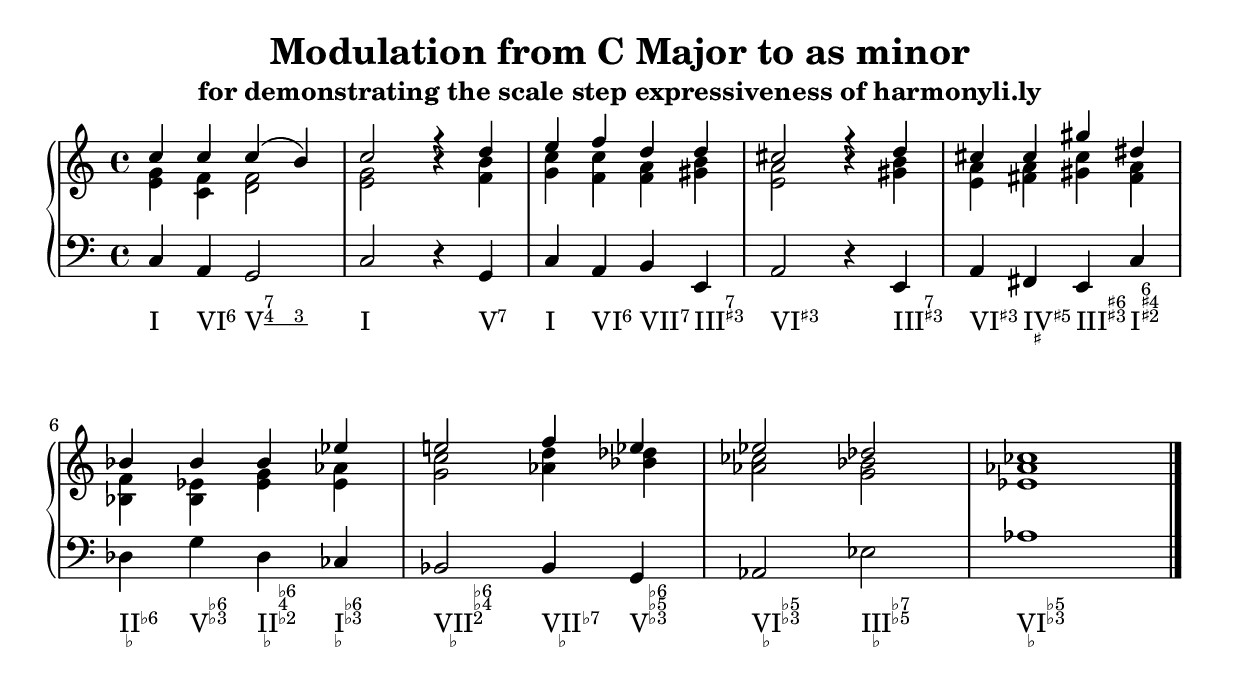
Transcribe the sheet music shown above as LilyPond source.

% modulation.ly :- for demonstrating the scale step theory used by harmonyli.ly 
% Copyright (c) 2019 Karsten Reincke, 
%

% This file is distributed under the terms of the MIT license:
% --------------------------------------
% Copyright 2019 Karsten Reincke (Frankfurt)

% Permission is hereby granted, free of charge, to any person obtaining a copy 
% of this software and associated documentation files (the "Software"), to deal 
% in the Software without restriction, including without limitation the rights 
% to use, copy, modify, merge, publish, distribute, sublicense, and/or sell 
% copies of the Software, and to permit persons to whom the Software is 
% furnished to do so, subject to the following conditions:

% The above copyright notice and this permission notice shall be included in all 
% copies or substantial portions of the Software.

% THE SOFTWARE IS PROVIDED "AS IS", WITHOUT WARRANTY OF ANY KIND, EXPRESS OR 
% IMPLIED, INCLUDING BUT NOT LIMITED TO THE WARRANTIES OF MERCHANTABILITY, 
% FITNESS FOR A PARTICULAR PURPOSE AND NONINFRINGEMENT. IN NO EVENT SHALL THE 
% AUTHORS OR COPYRIGHT HOLDERS BE LIABLE FOR ANY CLAIM, DAMAGES OR OTHER 
% LIABILITY, WHETHER IN AN ACTION OF CONTRACT, TORT OR OTHERWISE, ARISING 
% FROM, OUT OF OR IN CONNECTION WITH THE SOFTWARE OR THE USE OR OTHER DEALINGS 
% IN THE SOFTWARE.

\version "2.18.2"

% harmonyli.ly :- a library for inserting Functional Harmony Analysis Symbols 
% into musical scores encoded in and created by LilyPOnd
%
% Copyright (c) 2019 Karsten Reincke, Frankfurt, Hans Blum
%
% This file is distributed either under the terms of the MIT license or under 
% the terms of the GPLv3 license. Feel free to choose the distribution method 
% you prefer by deleting the unsuitable licensing statement (Don't delete both): 
%
% (a) If you want to use it under the terms of the MIT license erase the 
%     following GPLv3 licensing statement:
% (b) If you want to use harmonyli.ly under the terms of the GPLv2 license
%      erase the following MIT license text
%
% GPLv3-Licensing Statement
% -------------------------

% This program is free software: you can redistribute it and/or modify
% it under the terms of the GNU General Public License as published by
% the Free Software Foundation, either version 3 of the License, or
% (at your option) any later version.

% This program is distributed in the hope that it will be useful,
% but WITHOUT ANY WARRANTY; without even the implied warranty of
% MERCHANTABILITY or FITNESS FOR A PARTICULAR PURPOSE.  See the
% GNU General Public License for more details.

% You should have received a copy of the GNU General Public License
% along with this program.  If not, see <https://www.gnu.org/licenses/>.

% MIT-License and Licensing Statement
% --------------------------------------
% Copyright 2019 Karsten Reincke, Frankfurt

% Permission is hereby granted, free of charge, to any person 
% obtaining a copy of this software and associated documentation 
% files (the "Software"), to deal in the Software without 
% restriction, including without limitation the rights to use, 
% copy, modify, merge, publish, distribute, sublicense, and/or sell 
% copies of the Software, and to permit persons to whom the 
% Software is furnished to do so, subject to the following conditions:

% The above copyright notice and this permission notice shall be 
% included in all copies or substantial portions of the Software.

% THE SOFTWARE IS PROVIDED "AS IS", WITHOUT WARRANTY OF ANY KIND, 
% EXPRESS OR IMPLIED, INCLUDING BUT NOT LIMITED TO THE WARRANTIES 
% OF MERCHANTABILITY, FITNESS FOR A PARTICULAR PURPOSE AND 
% NONINFRINGEMENT. IN NO EVENT SHALL THE AUTHORS OR COPYRIGHT 
% HOLDERS BE LIABLE FOR ANY CLAIM, DAMAGES OR OTHER LIABILITY, 
% WHETHER IN AN ACTION OF CONTRACT, TORT OR OTHERWISE, ARISING 
% FROM, OUT OF OR IN CONNECTION WITH THE SOFTWARE OR THE USE 
% OR OTHER DEALINGS IN THE SOFTWARE.
%
% Some Compliance Hints: 
% ----------------------
% (A) MIT Usage
% -------------
% (1) For using harmonyli.ly compliantly it is sufficient if the
% MIT license text is part of this file.
% (2) For modifying harmonyli.ly compliantly or for using part of
% it, it is sufficient if the MIT license text is included in 
% all copies or substantial portions
% (3) Under the terms of the MIT license you may use harmonyli.ly
% as part of your overarching work and you may distribute this
% overarching complex as whole under any license you want. But
% you may not erase the MIT license text in this file or in
% all derived files - just as the MIT license requires:
%
% The above copyright notice and this permission notice shall be 
% included in all copies or substantial portions of the Software.
%
% (B) GPLv3 Usage
% ---------------
% If you prefer to distribute harmonyli.ly under the terms of the
% GPLv3, then you have to fulfill all requirements of the GPLv3,
% especially those of §4 and §5 (strong copyleft effect and so on)
% and those of §6 (Conveying Non-Source Forms)
%
%%%%%%%%%%%%%%%%%%%%%%%%%%%%%%%%%%%%%%%%%%%%%%%%%%%%%%%%%%%%%%%%%%%%

% Reference to groundwork
% -----------------------
% harmonyli.ly heavily uses ideas and code of Klaus Blum's groundwork which has 
% been published in the 'Lilypond Snippet Repository':
% -> http://lsr.di.unimi.it/LSR/Item?id=967
%
% In a mail from Nov. the 4th 2019 Klaus Blum explicitly approved that he 
% a) distributes his code under the terms of the (American) public domain 
% b) agrees to use his file as groundwork for harmonyli.ly
% c) to distribute the result under the terms of of a dual-license: the user 
%    shall be enabled to choose whether he wants to use it under the terms
%   of the GPLv3 or the MIT
%
% Just as Klaus Blum's groundwork, also harmonyli.ly uses some explanations of 
% Neil Puttock by which he described the use text span engraver.
% -> http://www.mail-archive.com/lilypond-user%40gnu.org/msg60732.html
%%%%%%%%%%%%%%%%%%%%%%%%%%%%%%%%%%%%%%%%%%%%%%%%%%%%%%%%%%%%%%%%%%%%

\version "2.18.2"

%%%%%%%%%%%%%%%%%%%%%%%%%%%%%%%%%%%%%%%%%%%%%%%%%%%%%%%%%%%%%%%%%%%%%%
% Definition using the EBNF to formally describe the structure of a
% Functional Harmony Analysis Symbol ( = part of the functional harmony theory)
% 
% FHAS ::= {x},(cRS|RS),{DV} { BN }, { SN }, {AN, {AN, {AN, {AN, {AN}}}}}, {CT} {FS}
%
% cRS ::= RS,DV /* not separated by a blank */
%
%  RS ::= 'T' | 't' | 'S' | 's' | 'SS' | 'D' | 'd' | 'DD' 
%
%  DV ::= 'p' | 'P' | 'g' | 'G' | 
%
%   x ::= 'x' /* cross thought the RS */ 
%
%  BN ::= '1', ... ,'7'
%  SN ::= AN
%  AN ::= '1', ... ,'12'
%  CT ::= 'c', 'cis', ... 'h' | cRS
%
% Note: this is a syntactical definition. There is a semantical restriction
% which cannot easily be expressed by a context free grammar. The condition
% is 'AN1 < AN2 < AN3 < AN4 < AN5'. Therefore we only use the symbol AN
%
% Note: This definition also allows to express some a bit esoteric analyze 
% results like (Double Dominant or Double Sub dominant or Tonika,... relative
% counter relative) without no root tone / note. It depends on the context
% (and the viewpoint of the analyzer), which of them are semantically adequate.  
%%%%%%%%%%%%%%%%%%%%%%%%%%%%%%%%%%%%%%%%%%%%%%%%%%%%%%%%%%%%%%%%%%%%%%%%%%%

%%%%%%%%%%%%%%%%%%%%%%%%%%%%%%%%%%%%%%%%%%%%%%%%%%%%%%%%%%%%%%%%%%%%%%%%%%%
% Some implementation details:
% We refer to the parts of a RFS by the following identifiers:
%
%                                                        5 added note number = e | e5
%                                                        4 added note number = d | d4
%                                                        3 added note number = c | c3
%                           Sopran-Note-Number = S | SN  2 added note number = b | b2
%  fillstring = fsr | FSr   Riemann-Symbol = RS          1 added note number = a | a1  fillstring = fsr | FSr
%                           Bass-Note-Number = B | BN
% 
%
% This harmonyli.ly offers 3 interfaces:
%
% A) The basic method of harmonyli.ly is 'rfs' (riemann functional symbol). It 
% expects all elements of an RFS at a specific position and none of them may be 
% forgotten. If any of elements shall not be used, then the respective argument 
% must contain a "".
%
% Advantage: The analyzer gets the complete freedom to create his own version.
% Disadvantage: He must respect all details for not getting surprising results
% 
% B) The core method of harmonyli.ly is the method 'RFS'. It takes the naked 
% Riemann Symbol (like T, Tp, S, D, ...) and a list of pairs using the values of 
% BNoteKey, SNoteKey, ... as keys and as value any string / markup the user 
% wants to insert into the Riemann Function Symbol
%
% On this level, there exist 4 variants:
%   a) the method RFS - as described above
%   b) the method dRFS :- doubling the root RS symbol
%   c) the method xRFS :- crossing out the root RS symbol
%   d) the method xdRFS :- crossing out the doubled root RS symbol 
%
% Advantage: The analyzer may ignore the key value pairs he do not need.
% Disadvantage: He must know / respect the syntax of an association list
%
% C) Finally harmonyli.ly offers some often used instantiations of RFS
% as prepared functions
%
% Advantage: It is simple to insert such fixed RFS.
% Disadvantage: Not all RFS are delivered as fixed RFS
%%%%%%%%%%%%%%%%%%%%%%%%%%%%%%%%%%%%%%%%%%%%%%%%%%%%%%%%%%%%%%%%%%%%%%%%%%%%




%%%%%%%%%%%%%%%%%%%%%%%%%%%%%%%%%%%%%%%%%%%%%%%%%%%%%%%%%%%%%%%%%%%%%%%%%%
%
% About some special features
%
% (1) intermediary dominant and intermediary sections
% -----------------------------------------------
% Sometimes, the musicologist wants to express that in an intermediary section
% all chords function with respect to an intermediary harmonical focus instead
% being described with respect to the basic tone. 
% 
% The most simple example for such an intermediary section is the 'intermediary 
% dominant' (in German: 'Zwischendominante): It is not the dominant of the (
% keynote) tonic, but the dominant of the following chord.

% Moreover, sometimes the chord to which an intermediary section is refered
% does not close the section but is replaced by a functional equivalent. A
% famous example is the 'deceptive cadence' as closure of such an intermediary
% section.

% Hence, sometimes the musicologist does not only want to express that he reads
% a succession of chords as an intermediary section, he also want to explicitly
% name the assumed harmonical focus.

% For that purpose harmonyli.ly offers rows of intermediary chords:
%
% IntermediarySection ::- 'initIntermediaryArea' RFS+ closingRFS
%                 RFS ::- /* see above */
%          closingRFS ::- RFS with special parameter 'Context'
%
%
% (2) ZoomAnalyses
% ----------------
%
% In theoretical harmonical analyses often each analysis symbol refers to one 
% chord. In practical harmoncal analyses the analysis symbols refer to rows of 
% tones which are treated as passing notes.

% But sometimes, the musicologist does not want to ignore some shorter notes.
% Instead of this, he wants to increase the granularity of his symbols by
% integrating such 'detail notes' into his symbol. He wants to zoom into the
% the score.
%
% The most known example is the suspended chord as for example
%   6>5
%   4>3
%  D 
%
% For enabling musicologists to express such details, harmonyli.ly offers
% ZoomAreas. ZoomAreas use one pure Riemann Symbol for all chords, and the
% differences of the cords are described by numbers referring to the base tone
% of the chord
%
% ZoomArea ::- 
%     'initZoomArea' 
%     'setZoomRoot' 
%     'openZoomArea'
%     'setZoomSuccessor'+
%     'closeZoomArea'
%%%%%%%%%%%%%%%%%%%%%%%%%%%%%%%%%%%%%%%%%%%%%%%%%%%%%%%%%%%%%%%%%%%%%%%%%%%%%


% harmonyli.ly config area

% ImInfix

#(define imInfix "")


% ---------------------------------------------------------------------
% Harmonyli Interface No 1: The basic method for inserting all manually
% ---------------------------------------------------------------------

 
#(define-markup-command (fhas layout props RS SN BN aN bN cN dN eN CT fstl fstr)
  (markup? markup? markup? markup? markup? markup? markup? markup? markup? markup? markup?)
  (let* ((lCT (string-append "[" CT "]")))
    (if (equal? CT "")(set! lCT ""))
    (interpret-markup layout props
     #{
       \markup{
         \concat {
           $fstl
           \override #'(baseline-skip . 1.4)
           \center-column {
             \override #`(direction . ,UP)
             \override #'(baseline-skip . 2.0)
             \dir-column {
               \halign #CENTER
                \concat { $RS \tiny {  $lCT  } }
               \tiny
               \halign #CENTER
               $SN
             }
             \tiny
             $BN
           }
           \tiny
           \override #`(direction . ,UP)
           \override #'(baseline-skip . 0.8)
           \dir-column {
             " "
             {
               \override #`(direction . ,UP)
               \override #'(baseline-skip . 1.3)
               \dir-column { $aN  $bN $cN $dN $eN }
             }
           }
           $fstr
         }
       }
     #}
 )))
 

#(define-markup-command 
  (flosx layout props 
    RSl SNl BNl aNl bNl cNl dNl eNl CTl fstll fstrl
    RSr SNr BNr aNr bNr cNr dNr eNr CTr fstlr fstrr
    )
  ( markup? markup? markup? markup? markup? markup? markup? markup? markup?
    markup? markup? markup? markup? markup? markup? markup? markup? markup?
    markup? markup? markup? markup?
  )

    (interpret-markup layout props
     #{
        \markup{
          \box
          \concat {
            \fhas #RSl #SNl #BNl #aNl #bNl #cNl #dNl #eNl #CTl $fstll $fstrl
            " ⇨ "
            \fhas #RSr #SNr #BNr #aNr #bNr #cNr #dNr #eNr #CTr $fstlr $fstrr
          }      
        }
     #}
 ))
 
% ------------------------------------------------------------------------------
% Harmonyli Interface No 2.A: The core method for inserting only relevant values
% ------------------------------------------------------------------------------

#(define BNoteKey "B")
#(define SNoteKey "S")
#(define aNoteKey "a")
#(define bNoteKey "b")
#(define cNoteKey "c")
#(define dNoteKey "d")
#(define eNoteKey "e")
% LÖSCHEN DEPRECATED
% #(define fsKey "f")
% LÖSCHEN DEPRECATED
#(define fsKeyL "fl")
#(define fsKeyR "fr")

#(define RsSpec "T")
#(define RsCont "C")

#(define NBNoteKey "nB")
#(define NSNoteKey "nS")
#(define NaNoteKey "na")
#(define NbNoteKey "nb")
#(define NcNoteKey "nc")
#(define NdNoteKey "nd")
#(define NeNoteKey "ne")
#(define NRsSpec "nT")
#(define NRsCont "nC")
#(define NfsKeyL "nfl")
#(define NfsKeyR "nfr")

#(define BNoteDValue "")
#(define SNoteDValue "")
#(define aNoteDValue "")
#(define bNoteDValue "")
#(define cNoteDValue "")
#(define dNoteDValue "")
#(define eNoteDValue "")
#(define fsDValue "") 
#(define RsSpecDValue "")
#(define RsContDValue "")

% The RS can be crossed out and or doubled To express the combinations
% we invent a parameter RS taking the values [ n (normal) | x | d | xd ]
% x

% evaluating the arguments:
% gets the associatedList and the key of the wanted RFS element
% if any pair in the list contains the key, it returns the value
% defined in the pair, otherwise it returns the default value
#(define (assign keyValue assocList defaultValue)
  (string? list?)
  (let* ((localPair (assoc keyValue assocList)))
    (if localPair (cdr localPair) defaultValue)
  )
)

% INTERFACE 2.A
% returns the Riemann Function Symbol as markup
#(define-markup-command (setFHAS layout props RS AL)
  (markup? list?)
  (let*
    ( 
      (lRS (assign RsSpec AL RsSpecDValue ))
      (lBN (assign BNoteKey AL BNoteDValue))
      (lSN (assign SNoteKey AL SNoteDValue))
      (laN (assign aNoteKey AL aNoteDValue))
      (lbN (assign bNoteKey AL bNoteDValue))
      (lcN (assign cNoteKey AL cNoteDValue))
      (ldN (assign dNoteKey AL dNoteDValue))
      (leN (assign eNoteKey AL eNoteDValue))
      (lCT (assign RsCont AL RsContDValue))
      (lFSl (assign fsKeyL AL fsDValue))
      (lFSr (assign fsKeyR AL fsDValue))
    )
  
    (interpret-markup layout props
      (cond
        ( (equal? lRS "d")
          #{
             \markup \fhas \double #RS #lSN #lBN  #laN #lbN #lcN #ldN #leN #lCT #lFSl #lFSr 
          #}
        )
        ( (equal? lRS "x")
          #{
             \markup \fhas \crossout #RS #lSN #lBN  #laN #lbN #lcN #ldN #leN #lCT #lFSl #lFSr
          #}
        )
        ( (equal? lRS "xd")
          #{
             \markup \fhas \crossout \double #RS #lSN #lBN  #laN #lbN #lcN #ldN #leN #lCT #lFSl #lFSr
          #}
        )
        ( (equal? lRS "dx")
          #{
             \markup \fhas \crossout \double #RS #lSN #lBN  #laN #lbN #lcN #ldN #leN #lCT #lFSl #lFSr
          #}
        )
        ( else
          #{
             \markup \fhas #RS #lSN #lBN  #laN #lbN #lcN #ldN #leN #lCT #lFSl #lFSr
          #}
        )
      )
    )
   )
 )

% INTERFACE 2.A
% returns the Riemann Function Symbol as markup
#(define-markup-command (setFLAS layout props RSl RSr AL)
  (markup? markup? list?)
  (let*
    ( (lBNl (assign BNoteKey AL BNoteDValue))
      (lSNl (assign SNoteKey AL SNoteDValue))
      (laNl (assign aNoteKey AL aNoteDValue))
      (lbNl (assign bNoteKey AL bNoteDValue))
      (lcNl (assign cNoteKey AL cNoteDValue))
      (ldNl (assign dNoteKey AL dNoteDValue))
      (leNl (assign eNoteKey AL eNoteDValue))
      (lRSl (assign RsSpec AL RsSpecDValue ))
      (lCTl (assign RsCont AL RsContDValue)) 
      (lFSll (assign fsKeyL AL fsDValue))
      (lFSrl (assign fsKeyR AL fsDValue))
           
      (lBNr (assign NBNoteKey AL BNoteDValue))
      (lSNr (assign NSNoteKey AL SNoteDValue))
      (laNr (assign NaNoteKey AL aNoteDValue))
      (lbNr (assign NbNoteKey AL bNoteDValue))
      (lcNr (assign NcNoteKey AL cNoteDValue))
      (ldNr (assign NdNoteKey AL dNoteDValue))
      (leNr (assign NeNoteKey AL eNoteDValue))
      (lRSr (assign NRsSpec AL RsSpecDValue ))
      (lCTr (assign NRsCont AL RsContDValue))      
      (lFSlr (assign NfsKeyL AL fsDValue))
      (lFSrr (assign NfsKeyR AL fsDValue))
    )
  
    (interpret-markup layout props
      (cond
        ;; ---------- combinations with left double
        ( (and (equal? lRSl "d") (equal? lRSr "d"))
          #{
             \markup \flosx 
                \double #RSl #lSNl #lBNl  #laNl #lbNl #lcNl #ldNl #leNl #lCTl #lFSll #lFSrl
                \double #RSr #lSNr #lBNr  #laNr #lbNr #lcNr #ldNr #leNr #lCTr #lFSlr #lFSrr
          #}
        )
        ( (and (equal? lRSl "d") (equal? lRSr "x"))
          #{
             \markup \flosx   
                \double #RSl #lSNl #lBNl  #laNl #lbNl #lcNl #ldNl #leNl #lCTl #lFSll #lFSrl
                \crossout #RSr #lSNr #lBNr  #laNr #lbNr #lcNr #ldNr #leNr #lCTr #lFSlr #lFSrr             
          #}
        )
         ( (and (equal? lRSl "d") (equal? lRSr "dx"))
          #{
             \markup \flosx   
                \double #RSl #lSNl #lBNl  #laNl #lbNl #lcNl #ldNl #leNl #lCTl #lFSll #lFSrl
                \crossout \double #RSr #lSNr #lBNr  #laNr #lbNr #lcNr #ldNr #leNr #lCTr #lFSlr #lFSrr             
          #}
        )
         ( (and (equal? lRSl "d") (equal? lRSr "xd"))
          #{
             \markup \flosx  
                \double #RSl #lSNl #lBNl  #laNl #lbNl #lcNl #ldNl #leNl #lCTl #lFSll #lFSrl
                \crossout \double #RSr #lSNr #lBNr  #laNr #lbNr #lcNr #ldNr #leNr #lCTr #lFSlr #lFSrr             
          #}
        )
        ( (and (equal? lRSl "d") (equal? lRSr ""))
          #{
             \markup \flosx  
                \double #RSl #lSNl #lBNl  #laNl #lbNl #lcNl #ldNl #leNl #lCTl #lFSll #lFSrl
                #RSr #lSNr #lBNr  #laNr #lbNr #lcNr #ldNr #leNr #lCTr #lFSlr #lFSrr             
          #}
        )
        ;; ---------- combinations with left crossout
        ( (and (equal? lRSl "x") (equal? lRSr "d"))
          #{
             \markup \flosx  
                \crossout #RSl #lSNl #lBNl  #laNl #lbNl #lcNl #ldNl #leNl #lCTl #lFSll #lFSrl
                \double #RSr #lSNr #lBNr  #laNr #lbNr #lcNr #ldNr #leNr #lCTr #lFSlr #lFSrr             
          #}
        )
        ( (and (equal? lRSl "x") (equal? lRSr "x"))
          #{
             \markup \flosx  
                \crossout #RSl #lSNl #lBNl  #laNl #lbNl #lcNl #ldNl #leNl #lCTl #lFSll #lFSrl
                \crossout #RSr #lSNr #lBNr  #laNr #lbNr #lcNr #ldNr #leNr #lCTr #lFSlr #lFSrr             
          #}
        )
         ( (and (equal? lRSl "x") (equal? lRSr "dx"))
          #{
             \markup \flosx  
                \crossout #RSl #lSNl #lBNl  #laNl #lbNl #lcNl #ldNl #leNl #lCTl #lFSll #lFSrl
                \crossout \double #RSr #lSNr #lBNr  #laNr #lbNr #lcNr #ldNr #leNr #lCTr #lFSlr #lFSrr             
          #}
        )
         ( (and (equal? lRSl "x") (equal? lRSr "xd"))
          #{
             \markup \flosx  
                \crossout #RSl #lSNl #lBNl  #laNl #lbNl #lcNl #ldNl #leNl #lCTl #lFSll #lFSrl
                \crossout \double #RSr #lSNr #lBNr  #laNr #lbNr #lcNr #ldNr #leNr #lCTr #lFSlr #lFSrr             
          #}
        )
        ( (and (equal? lRSl "x") (equal? lRSr ""))
          #{
             \markup \flosx  
                \crossout #RSl #lSNl #lBNl  #laNl #lbNl #lcNl #ldNl #leNl #lCTl #lFSll #lFSrl
                #RSr #lSNr #lBNr  #laNr #lbNr #lcNr #ldNr #leNr #lCTr #lFSlr #lFSrr             
          #}
        )
        ;; ---------- combinations with left crossout double (dx)
        ( (and (equal? lRSl "dx") (equal? lRSr "d"))
          #{
             \markup \flosx  
                \crossout \double #RSl #lSNl #lBNl  #laNl #lbNl #lcNl #ldNl #leNl #lCTl #lFSll #lFSrl
                \double #RSr #lSNr #lBNr  #laNr #lbNr #lcNr #ldNr #leNr #lCTr #lFSlr #lFSrr             
          #}
        )
        ( (and (equal? lRSl "dx") (equal? lRSr "x"))
          #{
             \markup \flosx  
                \crossout \double #RSl #lSNl #lBNl  #laNl #lbNl #lcNl #ldNl #leNl #lCTl #lFSll #lFSrl
                \crossout #RSr #lSNr #lBNr  #laNr #lbNr #lcNr #ldNr #leNr #lCTr #lFSlr #lFSrr             
          #}
        )
         ( (and (equal? lRSl "dx") (equal? lRSr "dx"))
          #{
             \markup \flosx  
                \crossout \double #RSl #lSNl #lBNl  #laNl #lbNl #lcNl #ldNl #leNl #lCTl #lFSll #lFSrl
                \crossout \double #RSr #lSNr #lBNr  #laNr #lbNr #lcNr #ldNr #leNr #lCTr #lFSlr #lFSrr             
          #}
        )
         ( (and (equal? lRSl "dx") (equal? lRSr "xd"))
          #{
             \markup \flosx  
                \crossout \double #RSl #lSNl #lBNl  #laNl #lbNl #lcNl #ldNl #leNl #lCTl #lFSll #lFSrl
                \crossout \double #RSr #lSNr #lBNr  #laNr #lbNr #lcNr #ldNr #leNr #lCTr #lFSlr #lFSrr             
          #}
        )
        ( (and (equal? lRSl "dx") (equal? lRSr ""))
          #{
             \markup \flosx  
                \crossout \double #RSl #lSNl #lBNl  #laNl #lbNl #lcNl #ldNl #leNl #lCTl #lFSll #lFSrl
                #RSr #lSNr #lBNr  #laNr #lbNr #lcNr #ldNr #leNr #lCTr #lFSlr #lFSrr             
          #}
        )
        ;; ---------- combinations with left crossout double (xd)
        ( (and (equal? lRSl "xd") (equal? lRSr "d"))
          #{
             \markup \flosx  
                \crossout \double #RSl #lSNl #lBNl  #laNl #lbNl #lcNl #ldNl #leNl #lCTl #lFSll #lFSrl
                \double #RSr #lSNr #lBNr  #laNr #lbNr #lcNr #ldNr #leNr #lCTr #lFSlr #lFSrr             
          #}
        )
        ( (and (equal? lRSl "xd") (equal? lRSr "x"))
          #{
             \markup \flosx  
                \crossout \double #RSl #lSNl #lBNl  #laNl #lbNl #lcNl #ldNl #leNl #lCTl #lFSll #lFSrl
                \crossout #RSr #lSNr #lBNr  #laNr #lbNr #lcNr #ldNr #leNr #lCTr #lFSlr #lFSrr             
          #}
        )
         ( (and (equal? lRSl "xd") (equal? lRSr "dx"))
          #{
             \markup \flosx  
                \crossout \double #RSl #lSNl #lBNl  #laNl #lbNl #lcNl #ldNl #leNl #lCTl #lFSll #lFSrl
                \crossout \double #RSr #lSNr #lBNr  #laNr #lbNr #lcNr #ldNr #leNr #lCTr #lFSlr #lFSrr             
          #}
        )
         ( (and (equal? lRSl "xd") (equal? lRSr "xd"))
          #{
             \markup \flosx  
                \crossout \double #RSl #lSNl #lBNl  #laNl #lbNl #lcNl #ldNl #leNl #lCTl #lFSll #lFSrl
                \crossout \double #RSr #lSNr #lBNr  #laNr #lbNr #lcNr #ldNr #leNr #lCTr #lFSlr #lFSrr             
          #}
        )
        ( (and (equal? lRSl "xd") (equal? lRSr ""))
          #{
             \markup \flosx  
                \crossout \double #RSl #lSNl #lBNl  #laNl #lbNl #lcNl #ldNl #leNl #lCTl #lFSll #lFSrl
                #RSr #lSNr #lBNr  #laNr #lbNr #lcNr #ldNr #leNr #lCTr #lFSlr #lFSrr             
          #}
        )
        ;; ---------- combinations with left pure
        ( (and (equal? lRSl "") (equal? lRSr "d"))
          #{
             \markup \flosx  
                #RSl #lSNl #lBNl  #laNl #lbNl #lcNl #ldNl #leNl #lCTl #lFSll #lFSrl
                \double #RSr #lSNr #lBNr  #laNr #lbNr #lcNr #ldNr #leNr #lCTr #lFSlr #lFSrr             
          #}
        )
        ( (and (equal? lRSl "") (equal? lRSr "x"))
          #{
             \markup \flosx  
                #RSl #lSNl #lBNl  #laNl #lbNl #lcNl #ldNl #leNl #lCTl #lFSll #lFSrl
                \crossout #RSr #lSNr #lBNr  #laNr #lbNr #lcNr #ldNr #leNr #lCTr #lFSlr #lFSrr             
          #}
        )
         ( (and (equal? lRSl "") (equal? lRSr "dx"))
          #{
             \markup \flosx  
                #RSl #lSNl #lBNl  #laNl #lbNl #lcNl #ldNl #leNl #lCTl #lFSll #lFSrl
                \crossout \double #RSr #lSNr #lBNr  #laNr #lbNr #lcNr #ldNr #leNr #lCTr #lFSlr #lFSrr             
          #}
        )
         ( (and (equal? lRSl "") (equal? lRSr "xd"))
          #{
             \markup \flosx  
                #RSl #lSNl #lBNl  #laNl #lbNl #lcNl #ldNl #leNl #lCTl #lFSll #lFSrl
                \crossout \double #RSr #lSNr #lBNr  #laNr #lbNr #lcNr #ldNr #leNr #lCTr #lFSlr #lFSrr             
          #}
        )

        ( else
          #{
             \markup \flosx 
                #RSl #lSNl #lBNl  #laNl #lbNl #lcNl #ldNl #leNl #lCTl #lFSll #lFSrl
                #RSr #lSNr #lBNr  #laNr #lbNr #lcNr #ldNr #leNr #lCTr #lFSlr #lFSrr             
         #}
        )
      )
    )
   )
 )

% ------------------------------------------------------------------------------
% Harmonyli Interface No 2.B: Functions to use intermediary areas
% ------------------------------------------------------------------------------

% returns the Riemann Function Symbol as markup
#(define-markup-command (setImArea layout props RS AL)
  (markup? list?)
  (let*
    ( (lBN (assign BNoteKey AL BNoteDValue))
      (lSN (assign SNoteKey AL SNoteDValue))
      (laN (assign aNoteKey AL aNoteDValue))
      (lbN (assign bNoteKey AL bNoteDValue))
      (lcN (assign cNoteKey AL cNoteDValue))
      (ldN (assign dNoteKey AL dNoteDValue))
      (leN (assign eNoteKey AL eNoteDValue))
      (lRS (assign RsSpec AL RsSpecDValue ))
      (lCT (assign RsCont AL RsContDValue))
      (lFSl (assign fsKeyL AL fsDValue))
      (lFSr (assign fsKeyR AL fsDValue))
    )
    (set! lFSl (string-append lFSl "(" imInfix  ))
    (set! lFSr (string-append imInfix  ")" lFSr ))
    (interpret-markup layout props
      (cond
        ( (equal? lRS "d")
          #{
             \markup \fhas \double #RS #lSN #lBN  #laN #lbN #lcN #ldN #leN #lCT #lFSl #lFSr
          #}
        )
        ( (equal? lRS "x")
          #{
             \markup \fhas \crossout #RS #lSN #lBN  #laN #lbN #lcN #ldN #leN #lCT #lFSl #lFSr
          #}
        )
        ( (equal? lRS "xd")
          #{
             \markup \fhas \crossout \double #RS #lSN #lBN  #laN #lbN #lcN #ldN #leN #lCT #lFSl #lFSr
          #}
        )
        ( (equal? lRS "dx")
          #{
             \markup \fhas \crossout \double #RS #lSN #lBN  #laN #lbN #lcN #ldN #leN #lCT #lFSl #lFSr
          #}
        )
        ( else
          #{
             \markup \fhas #RS #lSN #lBN  #laN #lbN #lcN #ldN #leN #lCT #lFSl #lFSr
          #}
        )
      )
    )
   )
 )

% returns the Riemann Function Symbol as markup
#(define-markup-command (openImArea layout props RS AL)
  (markup? list?)
  (let*
    ( (lBN (assign BNoteKey AL BNoteDValue))
      (lSN (assign SNoteKey AL SNoteDValue))
      (laN (assign aNoteKey AL aNoteDValue))
      (lbN (assign bNoteKey AL bNoteDValue))
      (lcN (assign cNoteKey AL cNoteDValue))
      (ldN (assign dNoteKey AL dNoteDValue))
      (leN (assign eNoteKey AL eNoteDValue))
      (lRS (assign RsSpec AL RsSpecDValue ))
      (lCT (assign RsCont AL RsContDValue))
      (lFSl (assign fsKeyL AL fsDValue))
      (lFSr (assign fsKeyR AL fsDValue))
    )
    (set! lFSl (string-append lFSl "(" imInfix ))
    (interpret-markup layout props
      (cond
        ( (equal? lRS "d")
          #{
             \markup \fhas \double #RS #lSN #lBN  #laN #lbN #lcN #ldN #leN #lCT #lFSl #lFSr
          #}
        )
        ( (equal? lRS "x")
          #{
             \markup \fhas \crossout #RS #lSN #lBN  #laN #lbN #lcN #ldN #leN #lCT #lFSl #lFSr
          #}
        )
        ( (equal? lRS "xd")
          #{
             \markup \fhas \crossout \double #RS #lSN #lBN  #laN #lbN #lcN #ldN #leN #lCT #lFSl #lFSr
          #}
        )
        ( (equal? lRS "dx")
          #{
             \markup \fhas \crossout \double #RS #lSN #lBN  #laN #lbN #lcN #ldN #leN #lCT #lFSl #lFSr
          #}
        )
        ( else
          #{
             \markup \fhas #RS #lSN #lBN  #laN #lbN #lcN #ldN #leN #lCT #lFSl #lFSr
          #}
        )
      )
    )
   )
 )

% returns the Riemann Function Symbol as markup
#(define-markup-command (closeImArea layout props RS AL)
  (markup? list?)
  (let*
    ( (lBN (assign BNoteKey AL BNoteDValue))
      (lSN (assign SNoteKey AL SNoteDValue))
      (laN (assign aNoteKey AL aNoteDValue))
      (lbN (assign bNoteKey AL bNoteDValue))
      (lcN (assign cNoteKey AL cNoteDValue))
      (ldN (assign dNoteKey AL dNoteDValue))
      (leN (assign eNoteKey AL eNoteDValue))
      (lRS (assign RsSpec AL RsSpecDValue ))
      (lCT (assign RsCont AL RsContDValue))
      (lFSl (assign fsKeyL AL fsDValue))
      (lFSr (assign fsKeyR AL fsDValue))
    )
    (set! lFSr (string-append imInfix ")" lFSr ))
    (interpret-markup layout props
      (cond
        ( (equal? lRS "d")
          #{
             \markup \fhas \double #RS #lSN #lBN  #laN #lbN #lcN #ldN #leN #lCT #lFSl #lFSr
          #}
        )
        ( (equal? lRS "x")
          #{
             \markup \fhas \crossout #RS #lSN #lBN  #laN #lbN #lcN #ldN #leN #lCT #lFSl #lFSr
          #}
        )
        ( (equal? lRS "xd")
          #{
             \markup \fhas \crossout \double #RS #lSN #lBN  #laN #lbN #lcN #ldN #leN #lCT #lFSl #lFSr
          #}
        )
        ( (equal? lRS "dx")
          #{
             \markup \fhas \crossout \double #RS #lSN #lBN  #laN #lbN #lcN #ldN #leN #lCT #lFSl #lFSr
          #}
        )
        ( else
          #{
             \markup \fhas #RS #lSN #lBN  #laN #lbN #lcN #ldN #leN #lCT #lFSl #lFSr
          #}
        )
      )
    )
   )
 )

% ------------------------------------------------------------------------------
% Harmonyli Interface No 2.C: Functions to use zoom in analyses
% ------------------------------------------------------------------------------

initTextSpan =
#(define-music-function (parser location fText) (string?)
   #{
     \once \override TextSpanner #'direction = #DOWN
     \once \override TextSpanner #'style = #'line
     \once \override TextSpanner #'outside-staff-priority = ##f
     \once \override TextSpanner #'padding = #-0.6 % sets the distance of the line from the lyrics
     \once \override TextSpanner #'bound-details =
     #`((left . ((Y . 0)
                 (padding . 0)
                 (attach-dir . ,LEFT)))
        (left-broken . ((end-on-note . #t)))
        (right . ((Y . 0)
                  (padding . 0)
                  (attach-dir . ,RIGHT))))
     \once \override TextSpanner.bound-details.left.text = $fText
   #})


#(define-markup-command (initZoomRow layout props RS AL)
  (markup? list?)
  (let*
    ( (lBN (assign BNoteKey AL BNoteDValue))
      (lSN (assign SNoteKey AL SNoteDValue))
      (laN (assign aNoteKey AL aNoteDValue))
      (lbN (assign bNoteKey AL bNoteDValue))
      (lcN (assign cNoteKey AL cNoteDValue))
      (ldN (assign dNoteKey AL dNoteDValue))
      (leN (assign eNoteKey AL eNoteDValue))
      (lRS (assign RsSpec AL RsSpecDValue ))
      (lCT (assign RsCont AL RsContDValue))
      (lFSl (assign fsKeyL AL fsDValue))
      (lFSr (assign fsKeyR AL fsDValue))
    )
 
    (interpret-markup layout props
      (cond
        ( (equal? lRS "d")
          #{
             \markup \fhas \double #RS #lSN #lBN  #laN #lbN #lcN #ldN #leN #lCT #lFSl #lFSr
          #}
        )
        ( (equal? lRS "x")
          #{
             \markup \fhas \crossout #RS #lSN #lBN  #laN #lbN #lcN #ldN #leN #lCT #lFSl #lFSr
          #}
        )
        ( (equal? lRS "xd")
          #{
             \markup \fhas \crossout \double #RS #lSN #lBN  #laN #lbN #lcN #ldN #leN #lCT #lFSl #lFSr
          #}
        )
        ( (equal? lRS "dx")
          #{
             \markup \fhas \crossout \double #RS #lSN #lBN  #laN #lbN #lcN #ldN #leN #lCT #lFSl #lFSr
          #}
        )
        ( else
          #{
             \markup \fhas #RS #lSN #lBN  #laN #lbN #lcN #ldN #leN #lCT #lFSl #lFSr
          #}
        )
      )
    )
   )
 )

#(define-markup-command (initImZoomRow layout props RS AL)
  (markup? list?)
  (let*
    ( 
      (lRS (assign RsSpec AL RsSpecDValue ))    
      (lBN (assign BNoteKey AL BNoteDValue))
      (lSN (assign SNoteKey AL SNoteDValue))
      (laN (assign aNoteKey AL aNoteDValue))
      (lbN (assign bNoteKey AL bNoteDValue))
      (lcN (assign cNoteKey AL cNoteDValue))
      (ldN (assign dNoteKey AL dNoteDValue))
      (leN (assign eNoteKey AL eNoteDValue))
      (lCT (assign RsCont AL RsContDValue))
      (lFSl (assign fsKeyL AL fsDValue))
      (lFSr (assign fsKeyR AL fsDValue))
    )
    (set! lFSl (string-append lFSl "(" imInfix ))
    (interpret-markup layout props
      (cond
        ( (equal? lRS "d")
          #{
             \markup \fhas \double #RS #lSN #lBN  #laN #lbN #lcN #ldN #leN #lCT #lFSl #lFSr
          #}
        )
        ( (equal? lRS "x")
          #{
             \markup \fhas \crossout #RS #lSN #lBN  #laN #lbN #lcN #ldN #leN #lCT #lFSl #lFSr
          #}
        )
        ( (equal? lRS "xd")
          #{
             \markup \fhas \crossout \double #RS #lSN #lBN  #laN #lbN #lcN #ldN #leN #lCT #lFSl #lFSr
          #}
        )
        ( (equal? lRS "dx")
          #{
             \markup \fhas \crossout \double #RS #lSN #lBN  #laN #lbN #lcN #ldN #leN #lCT #lFSl #lFSr
          #}
        )
        ( else
          #{
             \markup \fhas #RS #lSN #lBN  #laN #lbN #lcN #ldN #leN #lCT #lFSl #lFSr
          #}
        )
      )
    )
   )
 )


#(define-markup-command (expZoomRow layout props AL)
  (list?)
  (let*
    ( (laN (assign aNoteKey AL aNoteDValue))
      (lbN (assign bNoteKey AL bNoteDValue))
      (lcN (assign cNoteKey AL cNoteDValue))
      (ldN (assign dNoteKey AL dNoteDValue))
      (leN (assign eNoteKey AL eNoteDValue))
    )
  
    (interpret-markup layout props
     #{
         \markup \fhas "" "" "" #laN #lbN #lcN #ldN #leN "" "" ""
     #}
    )
   )
 )


#(define-markup-command (closeIMZoomRow layout props AL)
  (list?)
  (let*
    ( (laN (assign aNoteKey AL aNoteDValue))
      (lbN (assign bNoteKey AL bNoteDValue))
      (lcN (assign cNoteKey AL cNoteDValue))
      (ldN (assign dNoteKey AL dNoteDValue))
      (leN (assign eNoteKey AL eNoteDValue))
      (lFSr (assign fsKeyR AL fsDValue))
    )
    (set! lFSr (string-append imInfix ")" lFSr) )
    (interpret-markup layout props
      #{ \markup \fhas "" "" ""  #laN #lbN #lcN #ldN #leN "" "" #lFSr #}
    )
   )
 )
% -----------------------------------------------------------------------------
% Harmonyli Interface No 3: Some often used RFS (= instantiation of level 2)
% ------------------------------------------------------------------------------

#(define-markup-command (FHAS layout props rs)
  (markup?)
  (interpret-markup layout props
    #{ \markup \setFHAS #rs #'() #}
   )
 )


#(define-markup-command (FHASth layout props rs)
  (markup?)
  (interpret-markup layout props
    #{ \markup \setFHAS #rs #'(("B"."3") ) #}
   )
 ) 
 

#(define-markup-command (Dsept layout props)
  ()
  (interpret-markup layout props
    #{ \markup \setFHAS "D" #'(("a"."7") ) #}
   )
 )

#(define-markup-command (Dseptnone layout props)
  ()
  (interpret-markup layout props
    #{ \markup \setFHAS "D" #'(("a"."7")("b"."9")) #}
   )
 )
% ---------------------------------------------------------------
%               Extender lines
% The text parameter "fText" will be placed at the left end of the extender.
% It will only consist of some spaces to move the left end a little forward.
% ---------------------------------------------------------------

fExtend =
#(define-music-function (parser location fText) (string?)
   #{
     \once \override TextSpanner #'direction = #DOWN
     \once \override TextSpanner #'style = #'line
     \once \override TextSpanner #'outside-staff-priority = ##f
     \once \override TextSpanner #'padding = #-0.6 % sets the distance of the line from the lyrics
     \once \override TextSpanner #'bound-details =
     #`((left . ((Y . 0)
                 (padding . 0)
                 (attach-dir . ,LEFT)))
        (left-broken . ((end-on-note . #t)))
        (right . ((Y . 0)
                  (padding . 0)
                  (attach-dir . ,RIGHT))))
     \once \override TextSpanner.bound-details.left.text = $fText
   #})

% ---------------------------------------------------------------
% ----- cross out the letter for "shortened dominants" (where base is omitted):
% ---------------------------------------------------------------

#(define-markup-command (crossout layout props letter)
   (markup?)
   (interpret-markup layout props
     #{
       \markup{
         \concat {
           \override #'(baseline-skip . 0.4)
           \left-column {
             $letter
             \with-dimensions #'(-0.0 . 0.0) #'(0 . 0)
             \translate-scaled #'(-0.3 . 0.3)
             \with-dimensions #'(-0.0 . 0.0) #'(0 . 0)
             \draw-line #'(2.3 . 1.8)
           }
         }
       }
     #}))

% ---------------------------------------------------------------
% ----- double-printed letters for double dominant or double subdominant:
% ---------------------------------------------------------------

#(define-markup-command (double layout props letter)
   (markup?)
   (interpret-markup layout props
     #{
       \markup{
         \concat {
           \override #'(baseline-skip . 0.4)
           \left-column {
             $letter
             \with-dimensions #'(-0.4 . 0.6) #'(0 . 0)
             $letter
           }
         }
       }
     #}))

% This is an improved function 'double' which unfortunately
% needs LilyPond 2.19.x
%#(define-markup-command (double layout props letter)
%   (markup?)
%   (interpret-markup layout props
%     #{
%       \markup{
%         \overlay {
%           $letter
%           \translate-scaled #'(0.4 . -0.4)
%           $letter
%         }
%       }
%     #}))

% ---------------------------------------------------------------
% opening round bracket before a chord:
% ---------------------------------------------------------------

openbracket = { \set stanza = \markup {\normal-text \magnify #1.1 " ("} }





\paper {
  indent = 0
  ragged-right = ##f
  system-system-spacing #'basic-distance = #20
  score-system-spacing =
    #'((basic-distance . 12)
       (minimum-distance . 6)
       (padding . 1)
       (stretchability . 12))
}

\header {
  title = "Modulation from C Major to as minor"
  subtitle = "for demonstrating the scale step expressiveness of harmonyli.ly"
}


% ---------------------------------------------------------------
% ----- Voices: soprano, alto, tenor
% ---------------------------------------------------------------

global  = { \key c \major  \time 4/4}

voiceS = \relative c'' {
  \clef treble
  \stemUp
  \global
  c4 c c( b) | c2 r4 d4 | e f d d | cis2 r4 d4 |
  cis4 cis gis' dis | bes bes bes es | e!2 f4 es |
  es2 des | ces1 \bar "|."
}

voiceA = \relative c'' {
  \clef treble
  \stemDown
  \global
  g4 f f2 | g2 r4 b4 | c c a b | a2 r4 b4 |
  a4 a cis a | f es g as | c2 d4 des  |
  ces2 bes | as1 \bar "|."
}

voiceT = \relative c' {
  \clef treble
  \stemDown
  \global
  e4 c d2 | e2 r4 f4 | g f f gis | e2 r4 gis4 |
  e4 fis gis fis | bes, bes es es | g2 as4 bes |
  as2 g | es1 \bar "|."
}

voiceB = \relative c {
  \clef bass
  \stemNeutral
  \global
  c4 a g2 | c2 r4 g4 | c a b e, | a2 r4 e4 |
  a4 fis e c' | des g des ces | bes2 bes4 g |
  as2 es'2 | as1 \bar "|."
}

% ---------------------------------------------------------------
% ----- hidden bass voice (not to be displayed, only
% ----- for aligning the lyrics via "lyricsto"
% ---------------------------------------------------------------

fhaVoiceHidden =
\relative c, {
  \clef bass
  \stemDown
  \global
  \override NoteHead.color = #red
  \override NoteColumn #'ignore-collision = ##t
  c4 c c c | c2 r4 c | c c c c | c2 r4 c | c c c c | c c c c | c2 c4 c | c2 c | c1 \bar "|."
}

fhaRhythmVoice =
\relative c {
  \stemDown
  \global
  c4 c c c | c2 r4 c | c c c c | c2 r4 c | c c c c | c c c c | c2 c4 c | c2 c | c1 \bar "|."
}

% ---------------------------------------------------------------
% ----- "lyrics": Symbols for functional harmony
% ---------------------------------------------------------------

fhasSubline = \lyricmode {
  \override LyricText.self-alignment-X = #LEFT
  \override LyricExtender.left-padding = #-0.5
  \override LyricExtender.extra-offset = #'(0 . 0.5)


  \markup \setFHAS "I" #'()
  \markup \setFHAS "VI" #'(("a"."6"))
  \initTextSpan "   "
  \markup \initZoomRow "V" #'(("a"."4")("b"."7"))
  \startTextSpan
  \markup \expZoomRow #'(("a"."3")) 
  \stopTextSpan
  
  \markup \setFHAS "I" #'()
  \markup \setFHAS "V" #'(("a"."7")("fr" . " ")) 
  
  \markup \setFHAS "I" #'()
  \markup \setFHAS "VI" #'(("a"."6"))
  \markup \setFHAS "VII" #'(("a"."7"))
  \markup \setFHAS "III" #'(("a"."♯3")("b"."7")("fr" . " "))
   
  \markup \setFHAS "VI" #'(("a"."♯3"))
  \markup \setFHAS "III" #'(("a"."♯3")("b"."7")("fr" . " ")) 
   
  \markup \setFHAS "VI" #'(("a"."♯3"))
  \markup \setFHAS "IV" #'(("B"."♯")("a"."♯5"))
  \markup \setFHAS "III" #'(("a"."♯3")("b"."♯6"))
  \markup \setFHAS "I" #'(("a"."♯2")("b"."♯4")("c"."6")("fr" . " "))

  \markup \setFHAS "II" #'(("B"."♭")("a"."♭6")) 
  \markup \setFHAS "V" #'(("a"."♭3")("b"."♭6")) 
  \markup \setFHAS "II" #'(("B"."♭")("a"."♭2")("b"."4")("c"."♭6")) 
  \markup \setFHAS "I" #'(("B"."♭")("a"."♭3")("b"."♭6")("fr" . " ")) 
  
  \markup \setFHAS "VII" #'(("B"."♭")("a"."2")("b"."♭4")("c"."♭6"))
  \markup \setFHAS "VII" #'(("B"."♭")("a"."♭7"))
  \markup \setFHAS "V" #'(("a"."♭3")("b"."♭5")("c"."♭6")("fr" . " ")) 
  
  \markup \setFHAS "VI" #'(("B"."♭")("a"."♭3")("b"."♭5"))
  \markup \setFHAS "III" #'(("B"."♭")("a"."♭5")("b"."♭7"))  

  \markup \setFHAS "VI" #'(("B"."♭")("a"."♭3")("b"."♭5"))

}


\score {
  <<
    \new GrandStaff <<
      \new Staff = upper
      \with { printPartCombineTexts = ##f }
      {
        <<
          \voiceS \\
          \partcombine \voiceA \voiceT
        >>
      }
      \new Staff = lower
      \new Voice = "Musical Bass"
      \with { printPartCombineTexts = ##f }
      {
        <<
          \voiceB
          % change "NullVoice" to "Voice" to make analyze voice visible:
          \new NullVoice = "AnalysisSubline" {\shiftOff  \fhaVoiceHidden}
          \new Lyrics \lyricsto "AnalysisSubline" \fhasSubline
        >>
      }
    >>

  >>

  \layout {
    \context {
      \Lyrics
      \consists "Text_spanner_engraver"
    }
  }
} 
 





